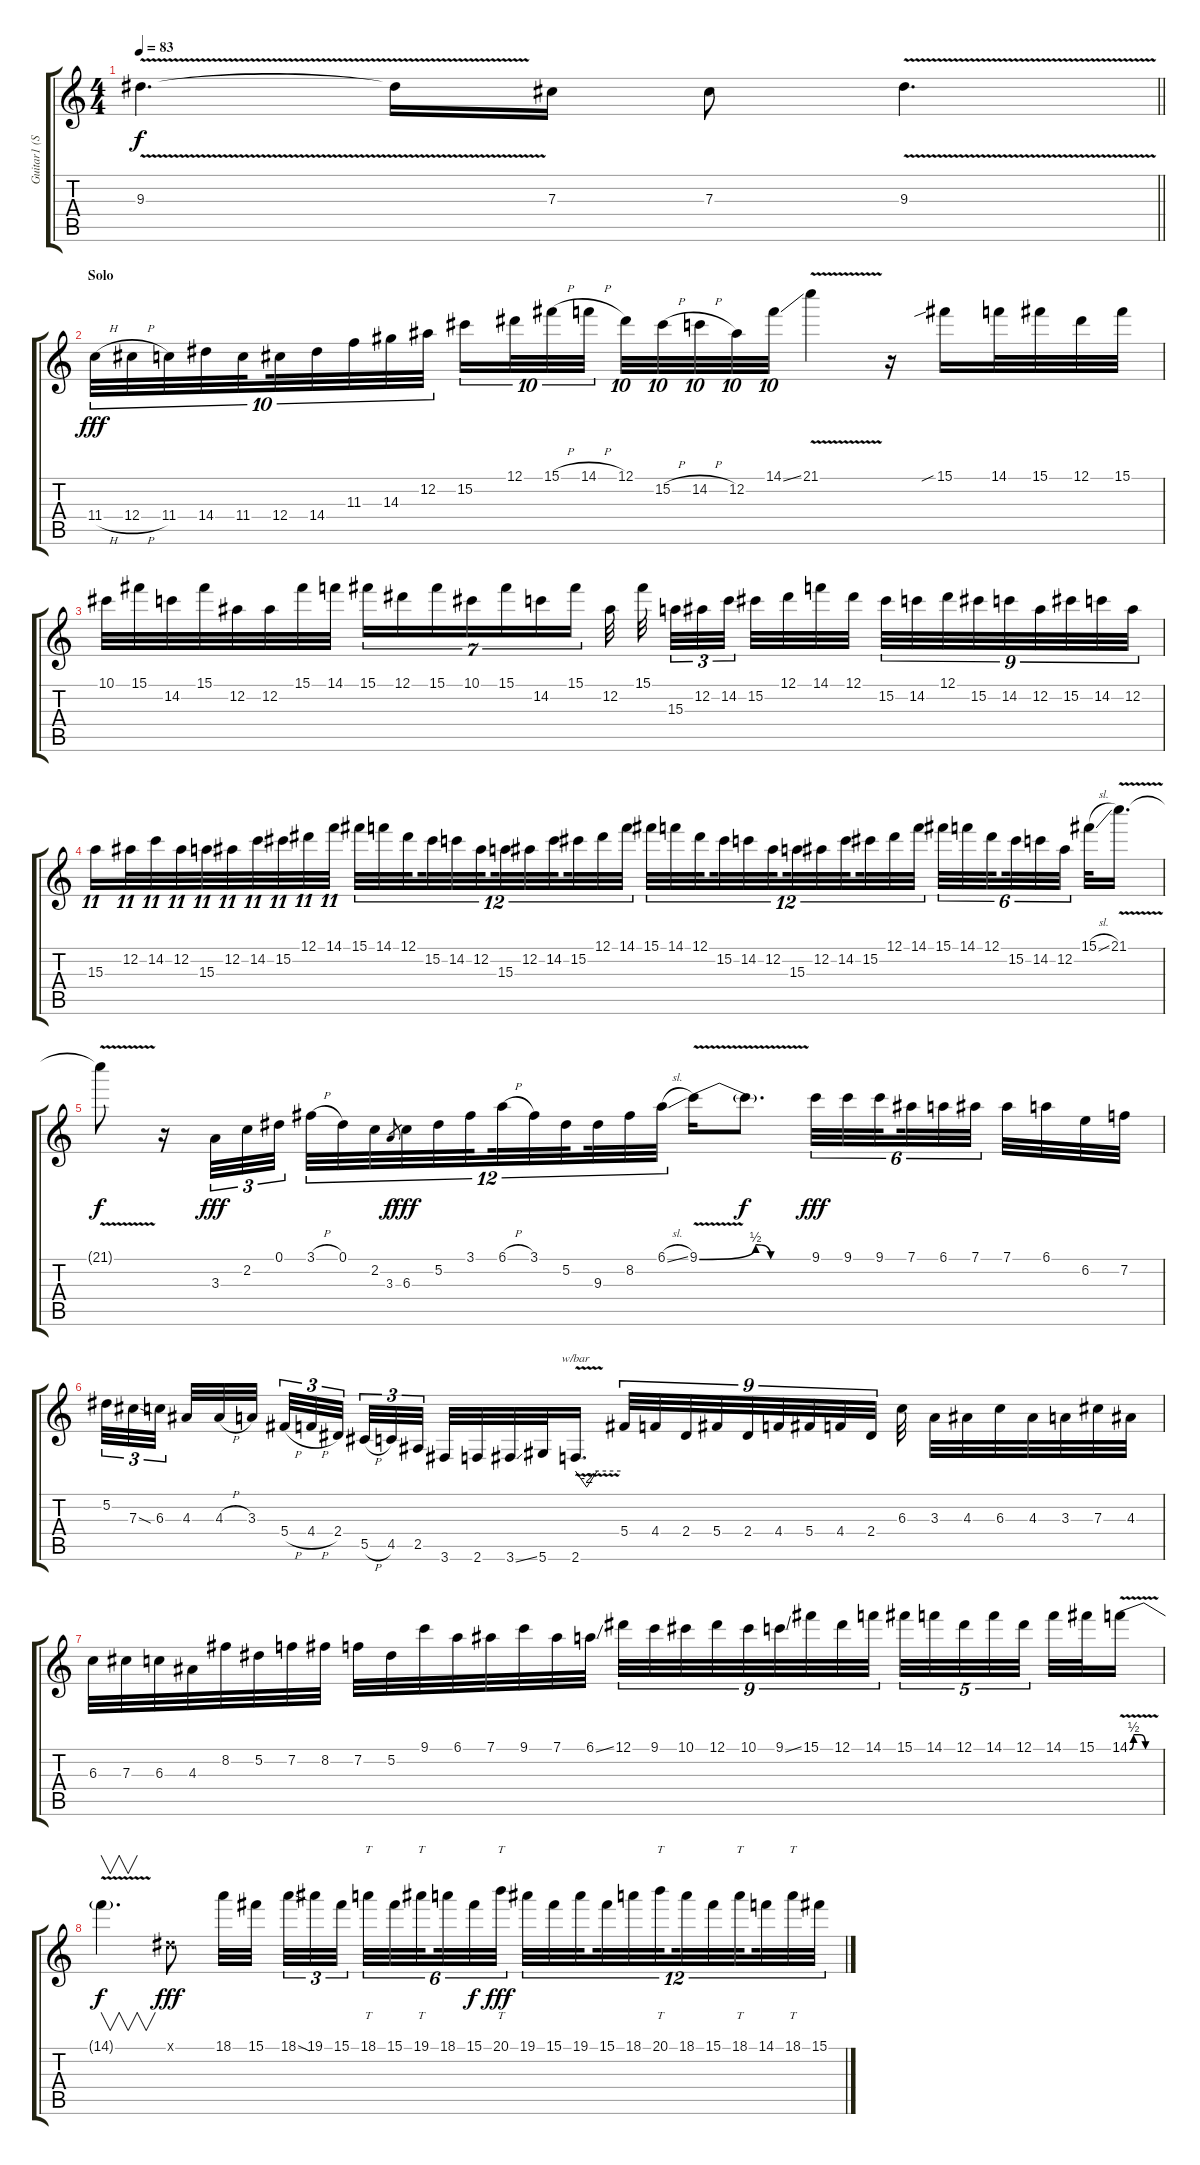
\track ("Guitar1 (Solo)" "Guitar1 (S") {instrument overdrivenguitar}
\staff {score tabs}
\tuning (Eb4 Bb3 Gb3 Db3 Ab2 Eb2) {hide}
\ts (4 4)
\tempo 83
\clef g2
\barLineRight lightlight
\ks c
9.3{v}.4{d dy f} 9.3{t}.16 7.3.16 7.3.8 9.3{v}.4{d} |
\section ("" "Solo")
11.4{h}.32{tu (10 8) dy fff} 12.4{h}.32{tu (10 8)} 11.4.32{tu (10 8)} 14.4.32{tu (10 8)} 11.4.32{tu (10 8) beam splitsecondary} 12.4.32{tu (10 8)} 14.4.32{tu (10 8)} 11.3.32{tu (10 8)} 14.3.32{tu (10 8)} 12.2.32{tu (10 8)} 15.2.16{tu (10 8)} 12.1.32{tu (10 8)} 15.1{h}.32{tu (10 8)} 14.1{h}.32{tu (10 8) beam splitsecondary} 12.1.32{tu (10 8)} 15.2{h}.32{tu (10 8)} 14.2{h}.32{tu (10 8)} 12.2.32{tu (10 8)} 14.1{ss}.32{tu (10 8)} 21.1{v}.4 r.16 15.1{sib}.16 14.1.32 15.1.32 12.1.32 15.1.32 |
10.1.32 15.1.32 14.2.32 15.1.32 12.2.32 12.2.32 15.1.32 14.1.32 15.1.16{tu (7 4)} 12.1.16{tu (7 4)} 15.1.16{tu (7 4)} 10.1.16{tu (7 4)} 15.1.16{tu (7 4)} 14.2.16{tu (7 4)} 15.1.16{tu (7 4)} 12.2.32 15.1.32{beam splitsecondary} 15.3.32{tu (3 2)} 12.2.32{tu (3 2)} 14.2.32{tu (3 2) beam splitsecondary} 15.2.32 12.1.32 14.1.32 12.1.32 15.2.32{tu (9 8)} 14.2.32{tu (9 8)} 12.1.32{tu (9 8)} 15.2.32{tu (9 8)} 14.2.32{tu (9 8)} 12.2.32{tu (9 8)} 15.2.32{tu (9 8)} 14.2.32{tu (9 8)} 12.2.32{tu (9 8)} |
15.3.16{tu (11 8)} 12.2.32{tu (11 8)} 14.2.32{tu (11 8)} 12.2.32{tu (11 8)} 15.3.32{tu (11 8)} 12.2.32{tu (11 8)} 14.2.32{tu (11 8)} 15.2.32{tu (11 8)} 12.1.32{tu (11 8)} 14.1.32{tu (11 8)} 15.1.32{tu (12 8)} 14.1.32{tu (12 8)} 12.1.32{tu (12 8) beam splitsecondary} 15.2.32{tu (12 8)} 14.2.32{tu (12 8)} 12.2.32{tu (12 8) beam splitsecondary} 15.3.32{tu (12 8)} 12.2.32{tu (12 8)} 14.2.32{tu (12 8) beam splitsecondary} 15.2.32{tu (12 8)} 12.1.32{tu (12 8)} 14.1.32{tu (12 8)} 15.1.32{tu (12 8)} 14.1.32{tu (12 8)} 12.1.32{tu (12 8) beam splitsecondary} 15.2.32{tu (12 8)} 14.2.32{tu (12 8)} 12.2.32{tu (12 8) beam splitsecondary} 15.3.32{tu (12 8)} 12.2.32{tu (12 8)} 14.2.32{tu (12 8) beam splitsecondary} 15.2.32{tu (12 8)} 12.1.32{tu (12 8)} 14.1.32{tu (12 8)} 15.1.32{tu (6 4)} 14.1.32{tu (6 4)} 12.1.32{tu (6 4) beam splitsecondary} 15.2.32{tu (6 4)} 14.2.32{tu (6 4)} 12.2.32{tu (6 4) beam splitsecondary} 15.1{sl}.32 21.1{v}.16{d} |
21.1{t}.8{dy f} r.16 3.3.32{tu (3 2) dy fff} 2.2.32{tu (3 2)} 0.1.32{tu (3 2)} 3.1{h}.32{tu (12 8)} 0.1.32{tu (12 8)} 2.2.32{tu (12 8)} 3.3.8{gr dy f beam splitsecondary} 6.3.32{tu (12 8) dy fff} 5.2.32{tu (12 8)} 3.1.32{tu (12 8) beam splitsecondary} 6.1{h}.32{tu (12 8)} 3.1.32{tu (12 8)} 5.2.32{tu (12 8) beam splitsecondary} 9.3.32{tu (12 8)} 8.2.32{tu (12 8)} 6.1{sl}.32{tu (12 8)} 9.1{be (custom 0 0 30 2 38 0 60 0) v}.16 9.1{t}.8{d dy f} 9.1.32{tu (6 4) dy fff} 9.1.32{tu (6 4)} 9.1.32{tu (6 4) beam splitsecondary} 7.1.32{tu (6 4)} 6.1.32{tu (6 4)} 7.1.32{tu (6 4) beam splitsecondary} 7.1.32 6.1.32 6.2.32 7.2.32 |
5.2.32{tu (3 2)} 7.3{sod}.32{tu (3 2)} 6.3.32{tu (3 2) beam splitsecondary} 4.3.32 4.3{h}.32 3.3.32{beam splitsecondary} 5.4{h}.32{tu (3 2)} 4.4{h}.32{tu (3 2)} 2.4.32{tu (3 2) beam splitsecondary} 5.5{h}.32{tu (3 2)} 4.5.32{tu (3 2)} 2.5.32{tu (3 2) beam splitsecondary} 3.6.32 2.6.32 3.6{ss}.32 5.6.32 2.6{v}.16{d tbe (custom default 0 0 15 -8 29 0 60 0)} 5.4.32{tu (9 8)} 4.4.32{tu (9 8)} 2.4.32{tu (9 8)} 5.4.32{tu (9 8)} 2.4.32{tu (9 8)} 4.4.32{tu (9 8)} 5.4.32{tu (9 8)} 4.4.32{tu (9 8)} 2.4.32{tu (9 8)} 6.3.32 3.3.32 4.3.32 6.3.32 4.3.32 3.3.32 7.3.32 4.3.32 |
6.3.32 7.3.32 6.3.32 4.3.32 8.2.32 5.2.32 7.2.32 8.2.32 7.2.32 5.2.32 9.1.32 6.1.32 7.1.32 9.1.32 7.1.32 6.1{ss}.32 12.1.32{tu (9 8)} 9.1.32{tu (9 8)} 10.1.32{tu (9 8)} 12.1.32{tu (9 8)} 10.1.32{tu (9 8)} 9.1{ss}.32{tu (9 8)} 15.1.32{tu (9 8)} 12.1.32{tu (9 8)} 14.1.32{tu (9 8)} 15.1.32{tu (5 4)} 14.1.32{tu (5 4)} 12.1.32{tu (5 4)} 14.1.32{tu (5 4)} 12.1.32{tu (5 4) beam splitsecondary} 14.1.32 15.1.32 14.1{be (custom 0 0 8 2 21 2 32 0 60 0) v}.16 |
14.1{t}.4{v d dy f} 0.1{x}.8{dy fff} 18.1.32 15.1.32{beam splitsecondary} 18.1{sod}.32{tu (3 2)} 19.1.32{tu (3 2)} 15.1.32{tu (3 2) beam splitsecondary} 18.1.32{tt tu (6 4)} 15.1.32{tu (6 4)} 19.1.32{tt tu (6 4) beam splitsecondary} 18.1.32{tu (6 4)} 15.1.32{tu (6 4) dy f} 20.1.32{tt tu (6 4) dy fff} 19.1.32{tu (12 8)} 15.1.32{tu (12 8)} 19.1.32{tu (12 8) beam splitsecondary} 15.1.32{tu (12 8)} 18.1.32{tu (12 8)} 20.1.32{tt tu (12 8) beam splitsecondary} 18.1.32{tu (12 8)} 15.1.32{tu (12 8)} 18.1.32{tt tu (12 8) beam splitsecondary} 14.1.32{tu (12 8)} 18.1.32{tt tu (12 8)} 15.1.32{tu (12 8)}
